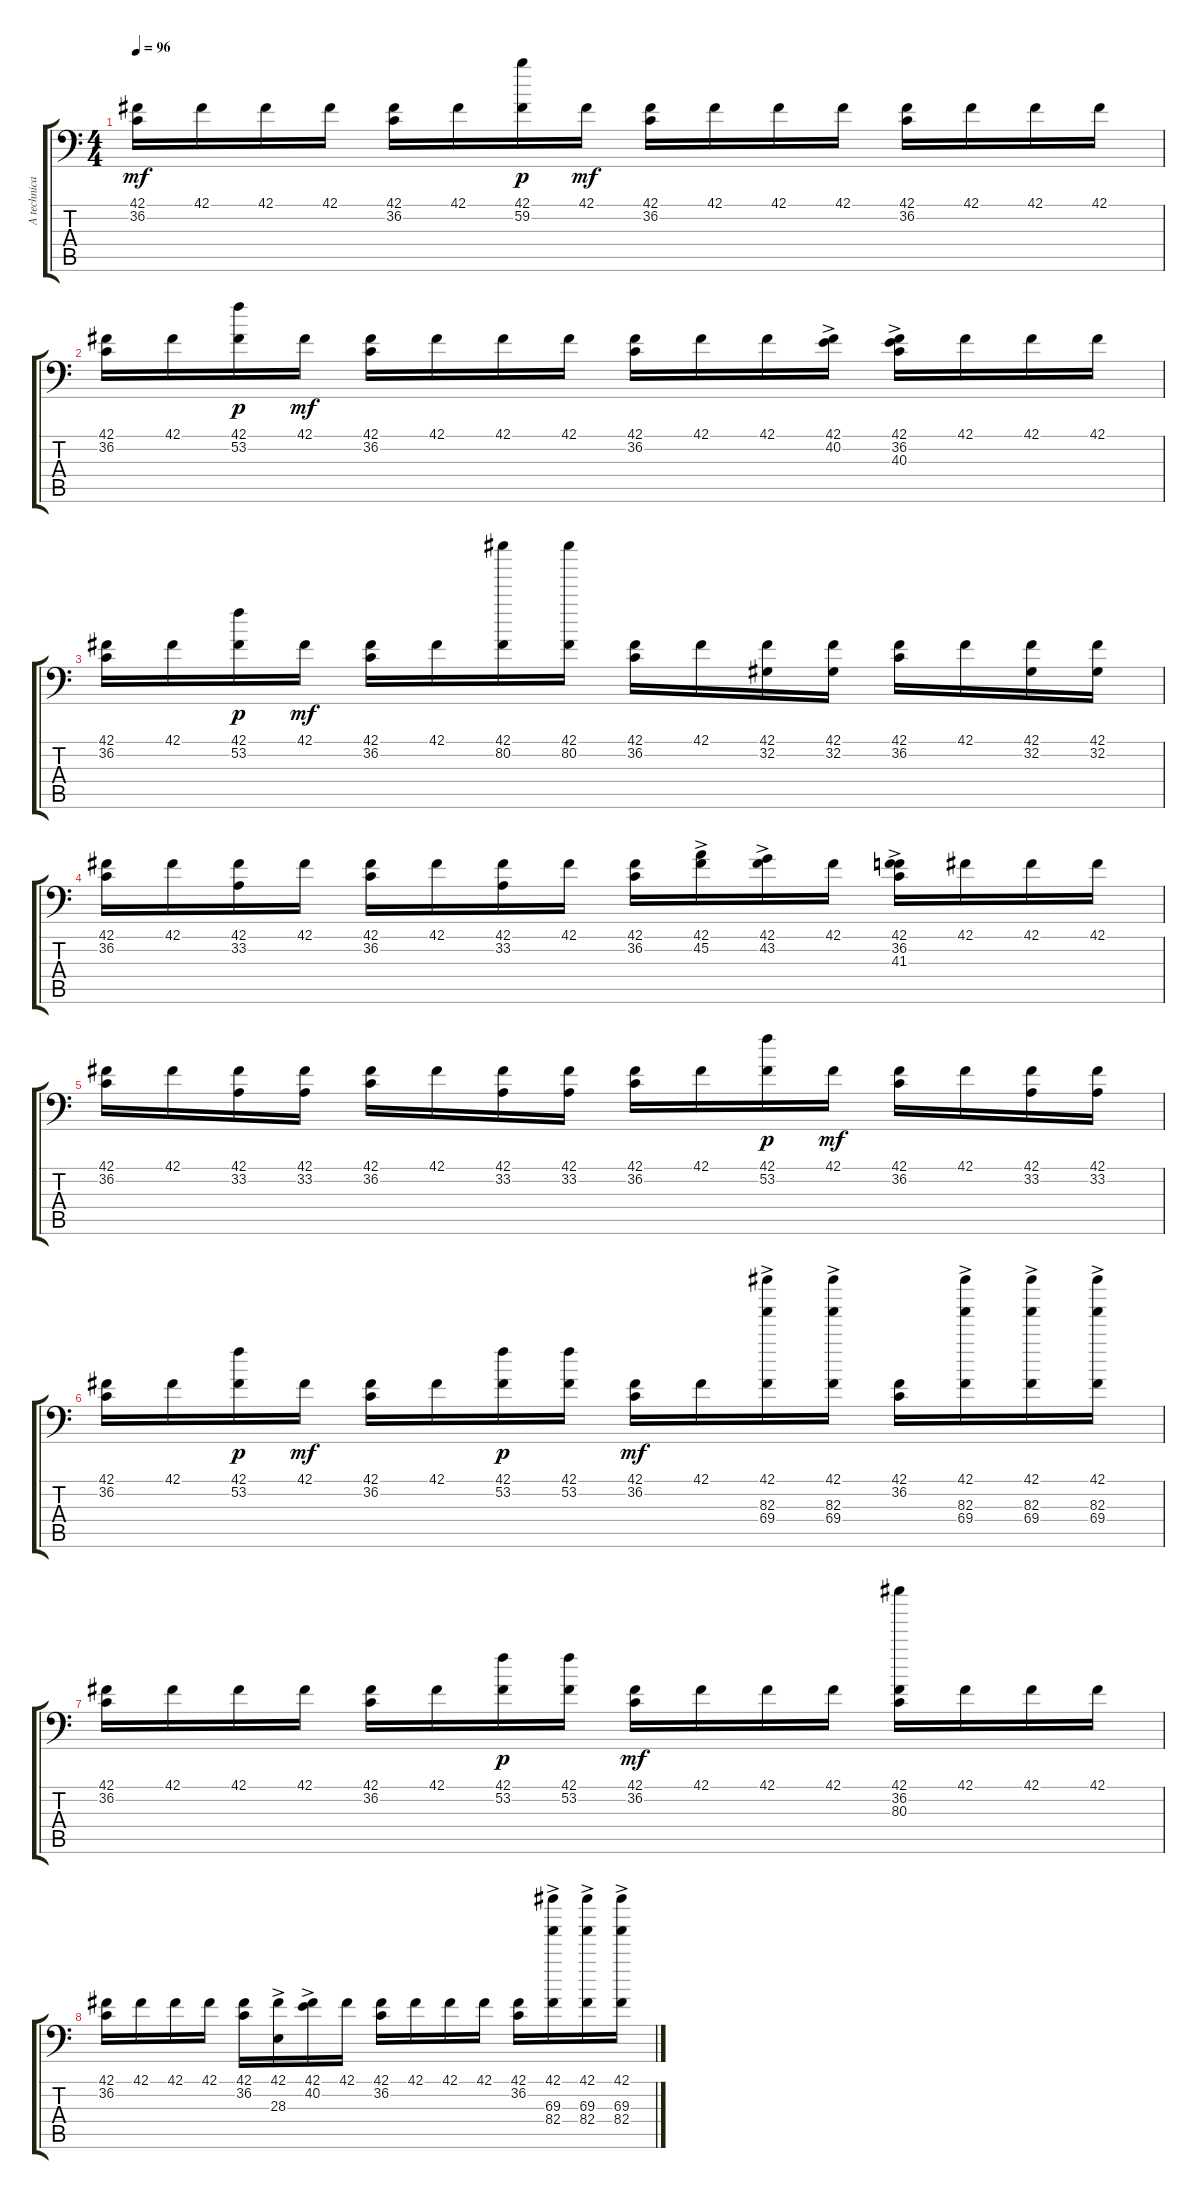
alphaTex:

\track ("A technical drum-track" "A technica") {instrument acousticgrandpiano}
\staff {score tabs}
\tuning (C-1 C-1 C-1 C-1 C-1 C-1) {hide}
\ts (4 4)
\tempo 96
\clef f4
\ks c
(42.1 36.2).16{dy mf} 42.1.16 42.1.16 42.1.16 (42.1 36.2).16 42.1.16 (42.1 59.2).16{dy p} 42.1.16{dy mf} (42.1 36.2).16 42.1.16 42.1.16 42.1.16 (42.1 36.2).16 42.1.16 42.1.16 42.1.16 |
(42.1 36.2).16 42.1.16 (42.1 53.2).16{dy p} 42.1.16{dy mf} (42.1 36.2).16 42.1.16 42.1.16 42.1.16 (42.1 36.2).16 42.1.16 42.1.16 (42.1 40.2{ac}).16 (42.1 36.2 40.3{ac}).16 42.1.16 42.1.16 42.1.16 |
(42.1 36.2).16 42.1.16 (42.1 53.2).16{dy p} 42.1.16{dy mf} (42.1 36.2).16 42.1.16 (42.1 80.2).16 (42.1 80.2).16 (42.1 36.2).16 42.1.16 (42.1 32.2).16 (42.1 32.2).16 (42.1 36.2).16 42.1.16 (42.1 32.2).16 (42.1 32.2).16 |
(42.1 36.2).16 42.1.16 (42.1 33.2).16 42.1.16 (42.1 36.2).16 42.1.16 (42.1 33.2).16 42.1.16 (42.1 36.2).16 (42.1 45.2{ac}).16 (42.1 43.2{ac}).16 42.1.16 (42.1 36.2 41.3{ac}).16 42.1.16 42.1.16 42.1.16 |
(42.1 36.2).16 42.1.16 (42.1 33.2).16 (42.1 33.2).16 (42.1 36.2).16 42.1.16 (42.1 33.2).16 (42.1 33.2).16 (42.1 36.2).16 42.1.16 (42.1 53.2).16{dy p} 42.1.16{dy mf} (42.1 36.2).16 42.1.16 (42.1 33.2).16 (42.1 33.2).16 |
(42.1 36.2).16 42.1.16 (42.1 53.2).16{dy p} 42.1.16{dy mf} (42.1 36.2).16 42.1.16 (42.1 53.2).16{dy p} (42.1 53.2).16 (42.1 36.2).16{dy mf} 42.1.16 (42.1 82.3{ac} 69.4{ac}).16 (42.1 82.3{ac} 69.4{ac}).16 (42.1 36.2).16 (42.1 82.3{ac} 69.4{ac}).16 (42.1 82.3{ac} 69.4{ac}).16 (42.1 82.3{ac} 69.4{ac}).16 |
(42.1 36.2).16 42.1.16 42.1.16 42.1.16 (42.1 36.2).16 42.1.16 (42.1 53.2).16{dy p} (42.1 53.2).16 (42.1 36.2).16{dy mf} 42.1.16 42.1.16 42.1.16 (42.1 36.2 80.3).16 42.1.16 42.1.16 42.1.16 |
(42.1 36.2).16 42.1.16 42.1.16 42.1.16 (42.1 36.2).16 (42.1 28.3{ac}).16 (42.1 40.2{ac}).16 42.1.16 (42.1 36.2).16 42.1.16 42.1.16 42.1.16 (42.1 36.2).16 (42.1 69.3{ac} 82.4{ac}).16 (42.1 69.3{ac} 82.4{ac}).16 (42.1 69.3{ac} 82.4{ac}).16
